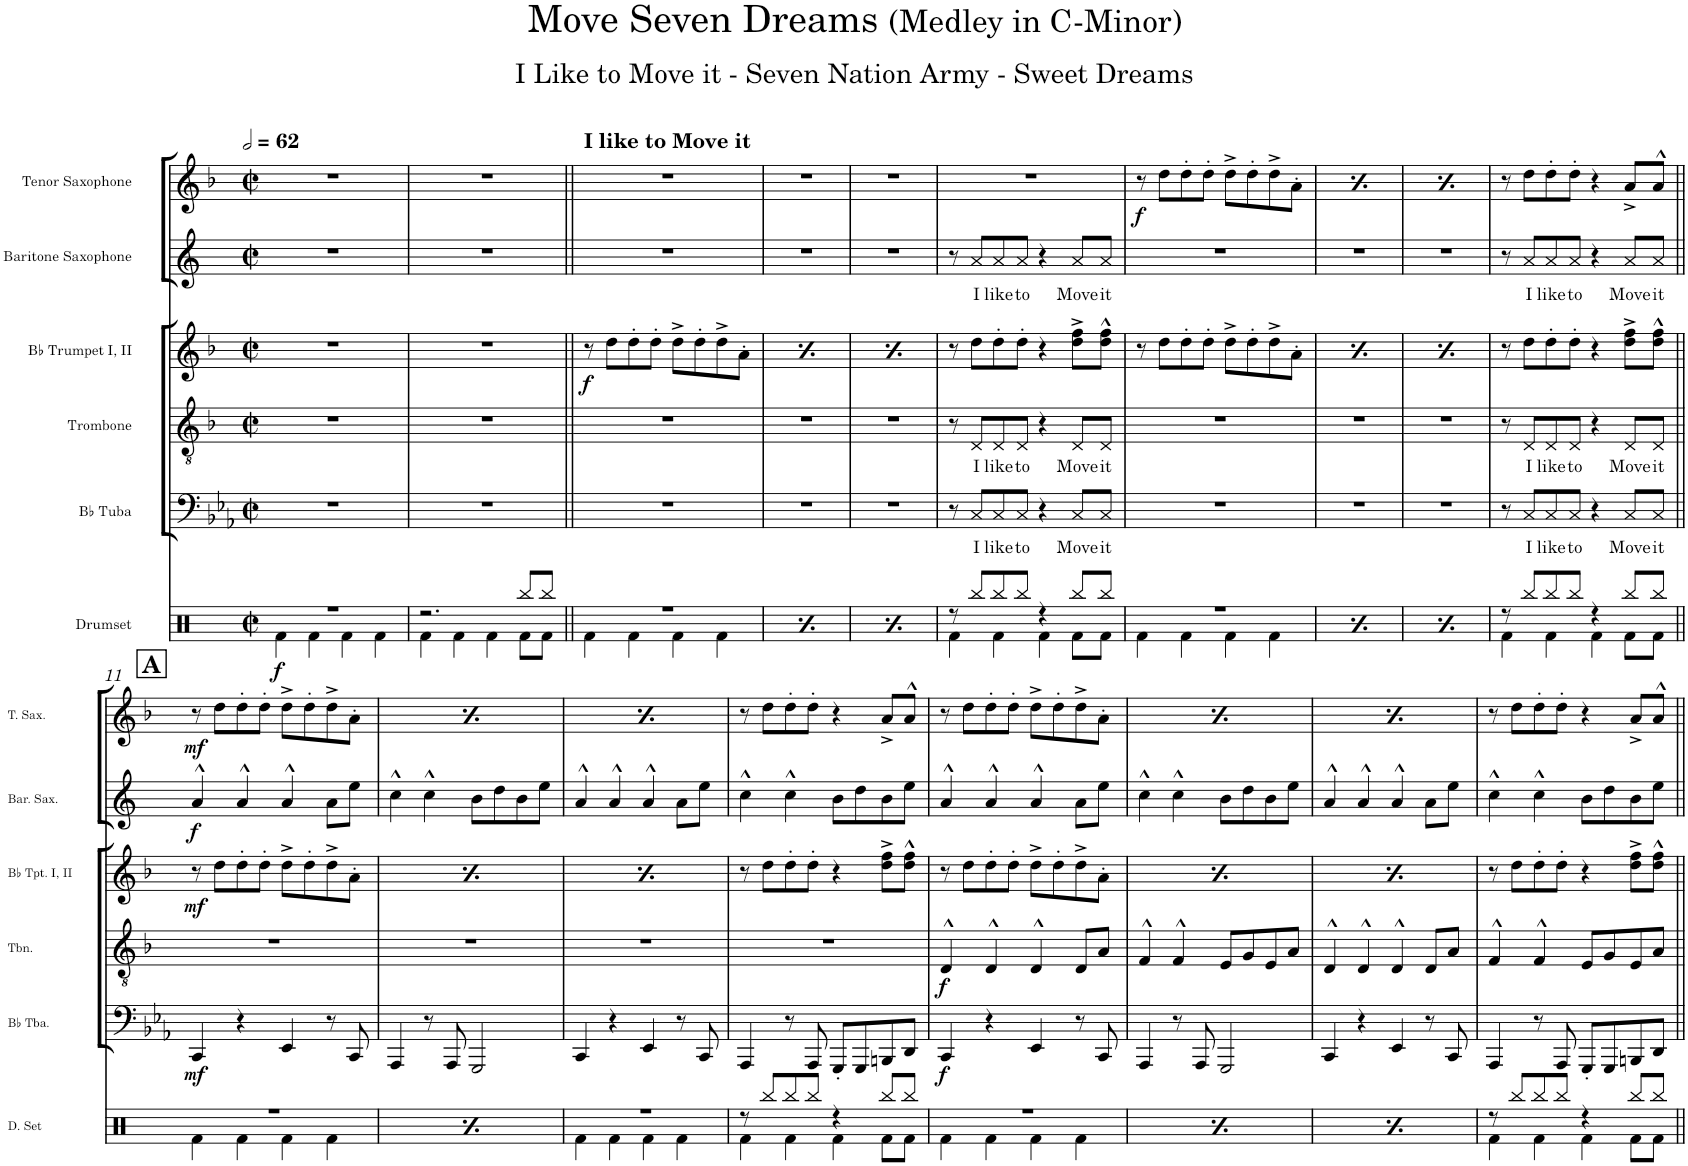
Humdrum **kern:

**kern	**dynam	**kern	**text	**dynam	**kern	**text	**dynam	**kern	**dynam	**kern	**text	**dynam	**kern	**dynam
*part6	*part6	*part5	*part5	*part5	*part4	*part4	*part4	*part3	*part3	*part2	*part2	*part2	*part1	*part1
*staff6	*staff6	*staff5	*staff5	*staff5	*staff4	*staff4	*staff4	*staff3	*staff3	*staff2	*staff2	*staff2	*staff1	*staff1
*I"Drumset	*	*I"Bb Tuba	*	*	*I"Trombone	*	*	*I"Bb Trumpet I, II	*	*I"Baritone Saxophone	*	*	*I"Tenor Saxophone	*
*I'D. Set	*	*I'Bb Tba.	*	*	*I'Tbn.	*	*	*I'Bb Tpt. I, II	*	*I'Bar. Sax.	*	*	*I'T. Sax.	*
*clefX	*	*clefF4	*	*	*clefGv2	*	*	*clefG2	*	*clefG2	*	*	*clefG2	*
*	*	*	*	*	*Trd1c2	*	*	*Trd1c2	*	*Trd12c21	*	*	*Trd8c14	*
*k[]	*	*k[b-e-a-]	*	*	*k[b-]	*	*	*k[b-]	*	*k[]	*	*	*k[b-]	*
*M2/2	*	*M2/2	*	*	*M2/2	*	*	*M2/2	*	*M2/2	*	*	*M2/2	*
*met(c|)	*	*met(c|)	*	*	*met(c|)	*	*	*met(c|)	*	*met(c|)	*	*	*met(c|)	*
*MM124	*	*MM124	*	*	*MM124	*	*	*MM124	*	*MM124	*	*	*MM124	*
=1	=1	=1	=1	=1	=1	=1	=1	=1	=1	=1	=1	=1	=1	=1
*^	*	*	*	*	*	*	*	*	*	*	*	*	*	*
!	!	!LO:DY:b	!	!	!	!	!	!	!	!	!	!	!	!	!
1r	4Rf\	f	1r	.	.	1r	.	.	1r	.	1r	.	.	1r	.
.	4Rf\	.	.	.	.	.	.	.	.	.	.	.	.	.	.
.	4Rf\	.	.	.	.	.	.	.	.	.	.	.	.	.	.
.	4Rf\	.	.	.	.	.	.	.	.	.	.	.	.	.	.
=2	=2	=2	=2	=2	=2	=2	=2	=2	=2	=2	=2	=2	=2	=2	=2
2.r	4Rf\	.	1r	.	.	1r	.	.	1r	.	1r	.	.	1r	.
.	4Rf\	.	.	.	.	.	.	.	.	.	.	.	.	.	.
.	4Rf\	.	.	.	.	.	.	.	.	.	.	.	.	.	.
8Rbb/L	8Rf\L	.	.	.	.	.	.	.	.	.	.	.	.	.	.
8Rbb/J	8Rf\J	.	.	.	.	.	.	.	.	.	.	.	.	.	.
=3||	=3||	=3||	=3||	=3||	=3||	=3||	=3||	=3||	=3||	=3||	=3||	=3||	=3||	=3||	=3||
!	!	!	!	!	!	!	!	!	!	!	!	!	!	!LO:TX:a:B:t=I like to Move it	!
!	!	!	!	!	!	!	!	!	!	!LO:DY:b	!	!	!	!	!
1r	4Rf\	.	1r	.	.	1r	.	.	8r	f	1r	.	.	1r	.
.	.	.	.	.	.	.	.	.	8dd\L	.	.	.	.	.	.
.	4Rf\	.	.	.	.	.	.	.	8dd'\	.	.	.	.	.	.
.	.	.	.	.	.	.	.	.	8dd'\J	.	.	.	.	.	.
.	4Rf\	.	.	.	.	.	.	.	8dd^\L	.	.	.	.	.	.
.	.	.	.	.	.	.	.	.	8dd'\	.	.	.	.	.	.
.	4Rf\	.	.	.	.	.	.	.	8dd^\	.	.	.	.	.	.
.	.	.	.	.	.	.	.	.	8a'\J	.	.	.	.	.	.
=4	=4	=4	=4	=4	=4	=4	=4	=4	=4	=4	=4	=4	=4	=4	=4
!	!	!	!	!	!	!	!	!	!	!LO:DY:b	!	!	!	!	!
1r	4Rf\	.	1r	.	.	1r	.	.	8r	f	1r	.	.	1r	.
.	.	.	.	.	.	.	.	.	8dd\L	.	.	.	.	.	.
.	4Rf\	.	.	.	.	.	.	.	8dd'\	.	.	.	.	.	.
.	.	.	.	.	.	.	.	.	8dd'\J	.	.	.	.	.	.
.	4Rf\	.	.	.	.	.	.	.	8dd^\L	.	.	.	.	.	.
.	.	.	.	.	.	.	.	.	8dd'\	.	.	.	.	.	.
.	4Rf\	.	.	.	.	.	.	.	8dd^\	.	.	.	.	.	.
.	.	.	.	.	.	.	.	.	8a'\J	.	.	.	.	.	.
=5	=5	=5	=5	=5	=5	=5	=5	=5	=5	=5	=5	=5	=5	=5	=5
!	!	!	!	!	!	!	!	!	!	!LO:DY:b	!	!	!	!	!
1r	4Rf\	.	1r	.	.	1r	.	.	8r	f	1r	.	.	1r	.
.	.	.	.	.	.	.	.	.	8dd\L	.	.	.	.	.	.
.	4Rf\	.	.	.	.	.	.	.	8dd'\	.	.	.	.	.	.
.	.	.	.	.	.	.	.	.	8dd'\J	.	.	.	.	.	.
.	4Rf\	.	.	.	.	.	.	.	8dd^\L	.	.	.	.	.	.
.	.	.	.	.	.	.	.	.	8dd'\	.	.	.	.	.	.
.	4Rf\	.	.	.	.	.	.	.	8dd^\	.	.	.	.	.	.
.	.	.	.	.	.	.	.	.	8a'\J	.	.	.	.	.	.
=6	=6	=6	=6	=6	=6	=6	=6	=6	=6	=6	=6	=6	=6	=6	=6
8r	4Rf\	.	8r	.	.	8r	.	.	8r	.	8r	.	.	1r	.
!	!	!	!	!LO:LY:b	!	!	!LO:LY:b	!	!	!	!	!LO:LY:b	!	!	!
8Rbb/L	.	.	8C/L	I	.	8D/L	I	.	8dd\L	.	8a/L	I	.	.	.
!	!	!	!	!LO:LY:b	!	!	!LO:LY:b	!	!	!	!	!LO:LY:b	!	!	!
8Rbb/	4Rf\	.	8C/	like	.	8D/	like	.	8dd'\	.	8a/	like	.	.	.
!	!	!	!	!LO:LY:b	!	!	!LO:LY:b	!	!	!	!	!LO:LY:b	!	!	!
8Rbb/J	.	.	8C/J	to	.	8D/J	to	.	8dd'\J	.	8a/J	to	.	.	.
4r	4Rf\	.	4r	.	.	4r	.	.	4r	.	4r	.	.	.	.
!	!	!	!	!LO:LY:b	!	!	!LO:LY:b	!	!	!	!	!LO:LY:b	!	!	!
8Rbb/L	8Rf\L	.	8C/L	Move	.	8D/L	Move	.	8dd\^ 8ff\^L	.	8a/L	Move	.	.	.
!	!	!	!	!LO:LY:b	!	!	!LO:LY:b	!	!	!	!	!LO:LY:b	!	!	!
8Rbb/J	8Rf\J	.	8C/J	it	.	8D/J	it	.	8dd\^^ 8ff\^^J	.	8a/J	it	.	.	.
=7	=7	=7	=7	=7	=7	=7	=7	=7	=7	=7	=7	=7	=7	=7	=7
!	!	!	!	!	!	!	!	!	!	!	!	!	!	!	!LO:DY:b
1r	4Rf\	.	1r	.	.	1r	.	.	8r	.	1r	.	.	8r	f
.	.	.	.	.	.	.	.	.	8dd\L	.	.	.	.	8dd\L	.
.	4Rf\	.	.	.	.	.	.	.	8dd'\	.	.	.	.	8dd'\	.
.	.	.	.	.	.	.	.	.	8dd'\J	.	.	.	.	8dd'\J	.
.	4Rf\	.	.	.	.	.	.	.	8dd^\L	.	.	.	.	8dd^\L	.
.	.	.	.	.	.	.	.	.	8dd'\	.	.	.	.	8dd'\	.
.	4Rf\	.	.	.	.	.	.	.	8dd^\	.	.	.	.	8dd^\	.
.	.	.	.	.	.	.	.	.	8a'\J	.	.	.	.	8a'\J	.
=8	=8	=8	=8	=8	=8	=8	=8	=8	=8	=8	=8	=8	=8	=8	=8
!	!	!	!	!	!	!	!	!	!	!	!	!	!	!	!LO:DY:b
1r	4Rf\	.	1r	.	.	1r	.	.	8r	.	1r	.	.	8r	f
.	.	.	.	.	.	.	.	.	8dd\L	.	.	.	.	8dd\L	.
.	4Rf\	.	.	.	.	.	.	.	8dd'\	.	.	.	.	8dd'\	.
.	.	.	.	.	.	.	.	.	8dd'\J	.	.	.	.	8dd'\J	.
.	4Rf\	.	.	.	.	.	.	.	8dd^\L	.	.	.	.	8dd^\L	.
.	.	.	.	.	.	.	.	.	8dd'\	.	.	.	.	8dd'\	.
.	4Rf\	.	.	.	.	.	.	.	8dd^\	.	.	.	.	8dd^\	.
.	.	.	.	.	.	.	.	.	8a'\J	.	.	.	.	8a'\J	.
=9	=9	=9	=9	=9	=9	=9	=9	=9	=9	=9	=9	=9	=9	=9	=9
!	!	!	!	!	!	!	!	!	!	!	!	!	!	!	!LO:DY:b
1r	4Rf\	.	1r	.	.	1r	.	.	8r	.	1r	.	.	8r	f
.	.	.	.	.	.	.	.	.	8dd\L	.	.	.	.	8dd\L	.
.	4Rf\	.	.	.	.	.	.	.	8dd'\	.	.	.	.	8dd'\	.
.	.	.	.	.	.	.	.	.	8dd'\J	.	.	.	.	8dd'\J	.
.	4Rf\	.	.	.	.	.	.	.	8dd^\L	.	.	.	.	8dd^\L	.
.	.	.	.	.	.	.	.	.	8dd'\	.	.	.	.	8dd'\	.
.	4Rf\	.	.	.	.	.	.	.	8dd^\	.	.	.	.	8dd^\	.
.	.	.	.	.	.	.	.	.	8a'\J	.	.	.	.	8a'\J	.
=10	=10	=10	=10	=10	=10	=10	=10	=10	=10	=10	=10	=10	=10	=10	=10
8r	4Rf\	.	8r	.	.	8r	.	.	8r	.	8r	.	.	8r	.
!	!	!	!	!LO:LY:b	!	!	!LO:LY:b	!	!	!	!	!LO:LY:b	!	!	!
8Rbb/L	.	.	8C/L	I	.	8D/L	I	.	8dd\L	.	8a/L	I	.	8dd\L	.
!	!	!	!	!LO:LY:b	!	!	!LO:LY:b	!	!	!	!	!LO:LY:b	!	!	!
8Rbb/	4Rf\	.	8C/	like	.	8D/	like	.	8dd'\	.	8a/	like	.	8dd'\	.
!	!	!	!	!LO:LY:b	!	!	!LO:LY:b	!	!	!	!	!LO:LY:b	!	!	!
8Rbb/J	.	.	8C/J	to	.	8D/J	to	.	8dd'\J	.	8a/J	to	.	8dd'\J	.
4r	4Rf\	.	4r	.	.	4r	.	.	4r	.	4r	.	.	4r	.
!	!	!	!	!LO:LY:b	!	!	!LO:LY:b	!	!	!	!	!LO:LY:b	!	!	!
8Rbb/L	8Rf\L	.	8C/L	Move	.	8D/L	Move	.	8dd\^ 8ff\^L	.	8a/L	Move	.	8a^/L	.
!	!	!	!	!LO:LY:b	!	!	!LO:LY:b	!	!	!	!	!LO:LY:b	!	!	!
8Rbb/J	8Rf\J	.	8C/J	it	.	8D/J	it	.	8dd\^^ 8ff\^^J	.	8a/J	it	.	8a^^/J	.
!!LO:LB:g=z
!!LO:REH:place=s1:a:B:cj:fs=14:t=A
=11||	=11||	=11||	=11||	=11||	=11||	=11||	=11||	=11||	=11||	=11||	=11||	=11||	=11||	=11||	=11||
!	!	!	!	!	!LO:DY:b	!	!	!	!	!LO:DY:b	!	!	!LO:DY:b	!	!LO:DY:b
1r	4Rf\	.	4CC/	.	mf	1r	.	.	8r	mf	4a^^/	.	f	8r	mf
.	.	.	.	.	.	.	.	.	8dd\L	.	.	.	.	8dd\L	.
.	4Rf\	.	4r	.	.	.	.	.	8dd'\	.	4a^^/	.	.	8dd'\	.
.	.	.	.	.	.	.	.	.	8dd'\J	.	.	.	.	8dd'\J	.
.	4Rf\	.	4EE-/	.	.	.	.	.	8dd^\L	.	4a^^/	.	.	8dd^\L	.
.	.	.	.	.	.	.	.	.	8dd'\	.	.	.	.	8dd'\	.
.	4Rf\	.	8r	.	.	.	.	.	8dd^\	.	8a\L	.	.	8dd^\	.
.	.	.	8CC/	.	.	.	.	.	8a'\J	.	8ee\J	.	.	8a'\J	.
!!LO:REH:place=s1:a:B:cj:fs=14:t=A
=12	=12	=12	=12	=12	=12	=12	=12	=12	=12	=12	=12	=12	=12	=12	=12
!	!	!	!	!	!	!	!	!	!	!LO:DY:b	!	!	!	!	!LO:DY:b
1r	4Rf\	.	4AAA-/	.	.	1r	.	.	8r	mf	4cc^^\	.	.	8r	mf
.	.	.	.	.	.	.	.	.	8dd\L	.	.	.	.	8dd\L	.
.	4Rf\	.	8r	.	.	.	.	.	8dd'\	.	4cc^^\	.	.	8dd'\	.
.	.	.	8AAA-/	.	.	.	.	.	8dd'\J	.	.	.	.	8dd'\J	.
.	4Rf\	.	2GGG/	.	.	.	.	.	8dd^\L	.	8b\L	.	.	8dd^\L	.
.	.	.	.	.	.	.	.	.	8dd'\	.	8dd\	.	.	8dd'\	.
.	4Rf\	.	.	.	.	.	.	.	8dd^\	.	8b\	.	.	8dd^\	.
.	.	.	.	.	.	.	.	.	8a'\J	.	8ee\J	.	.	8a'\J	.
!!LO:REH:place=s1:a:B:cj:fs=14:t=A
=13	=13	=13	=13	=13	=13	=13	=13	=13	=13	=13	=13	=13	=13	=13	=13
!	!	!	!	!	!	!	!	!	!	!LO:DY:b	!	!	!	!	!LO:DY:b
1r	4Rf\	.	4CC/	.	.	1r	.	.	8r	mf	4a^^/	.	.	8r	mf
.	.	.	.	.	.	.	.	.	8dd\L	.	.	.	.	8dd\L	.
.	4Rf\	.	4r	.	.	.	.	.	8dd'\	.	4a^^/	.	.	8dd'\	.
.	.	.	.	.	.	.	.	.	8dd'\J	.	.	.	.	8dd'\J	.
.	4Rf\	.	4EE-/	.	.	.	.	.	8dd^\L	.	4a^^/	.	.	8dd^\L	.
.	.	.	.	.	.	.	.	.	8dd'\	.	.	.	.	8dd'\	.
.	4Rf\	.	8r	.	.	.	.	.	8dd^\	.	8a\L	.	.	8dd^\	.
.	.	.	8CC/	.	.	.	.	.	8a'\J	.	8ee\J	.	.	8a'\J	.
=14	=14	=14	=14	=14	=14	=14	=14	=14	=14	=14	=14	=14	=14	=14	=14
8r	4Rf\	.	4AAA-/	.	.	1r	.	.	8r	.	4cc^^\	.	.	8r	.
8Rbb/L	.	.	.	.	.	.	.	.	8dd\L	.	.	.	.	8dd\L	.
8Rbb/	4Rf\	.	8r	.	.	.	.	.	8dd'\	.	4cc^^\	.	.	8dd'\	.
8Rbb/J	.	.	8AAA-/	.	.	.	.	.	8dd'\J	.	.	.	.	8dd'\J	.
4r	4Rf\	.	8GGG'/L	.	.	.	.	.	4r	.	8b\L	.	.	4r	.
.	.	.	8GGG/	.	.	.	.	.	.	.	8dd\	.	.	.	.
8Rbb/L	8Rf\L	.	8BBBn/	.	.	.	.	.	8dd\^ 8ff\^L	.	8b\	.	.	8a^/L	.
8Rbb/J	8Rf\J	.	8DD/J	.	.	.	.	.	8dd\^^ 8ff\^^J	.	8ee\J	.	.	8a^^/J	.
=15	=15	=15	=15	=15	=15	=15	=15	=15	=15	=15	=15	=15	=15	=15	=15
!	!	!	!	!	!LO:DY:b	!	!	!LO:DY:b	!	!	!	!	!	!	!
1r	4Rf\	.	4CC/	.	f	4D^^/	.	f	8r	.	4a^^/	.	.	8r	.
.	.	.	.	.	.	.	.	.	8dd\L	.	.	.	.	8dd\L	.
.	4Rf\	.	4r	.	.	4D^^/	.	.	8dd'\	.	4a^^/	.	.	8dd'\	.
.	.	.	.	.	.	.	.	.	8dd'\J	.	.	.	.	8dd'\J	.
.	4Rf\	.	4EE-/	.	.	4D^^/	.	.	8dd^\L	.	4a^^/	.	.	8dd^\L	.
.	.	.	.	.	.	.	.	.	8dd'\	.	.	.	.	8dd'\	.
.	4Rf\	.	8r	.	.	8D/L	.	.	8dd^\	.	8a\L	.	.	8dd^\	.
.	.	.	8CC/	.	.	8A/J	.	.	8a'\J	.	8ee\J	.	.	8a'\J	.
=16	=16	=16	=16	=16	=16	=16	=16	=16	=16	=16	=16	=16	=16	=16	=16
1r	4Rf\	.	4AAA-/	.	.	4F^^/	.	.	8r	.	4cc^^\	.	.	8r	.
.	.	.	.	.	.	.	.	.	8dd\L	.	.	.	.	8dd\L	.
.	4Rf\	.	8r	.	.	4F^^/	.	.	8dd'\	.	4cc^^\	.	.	8dd'\	.
.	.	.	8AAA-/	.	.	.	.	.	8dd'\J	.	.	.	.	8dd'\J	.
.	4Rf\	.	2GGG/	.	.	8E/L	.	.	8dd^\L	.	8b\L	.	.	8dd^\L	.
.	.	.	.	.	.	8G/	.	.	8dd'\	.	8dd\	.	.	8dd'\	.
.	4Rf\	.	.	.	.	8E/	.	.	8dd^\	.	8b\	.	.	8dd^\	.
.	.	.	.	.	.	8A/J	.	.	8a'\J	.	8ee\J	.	.	8a'\J	.
=17	=17	=17	=17	=17	=17	=17	=17	=17	=17	=17	=17	=17	=17	=17	=17
1r	4Rf\	.	4CC/	.	.	4D^^/	.	.	8r	.	4a^^/	.	.	8r	.
.	.	.	.	.	.	.	.	.	8dd\L	.	.	.	.	8dd\L	.
.	4Rf\	.	4r	.	.	4D^^/	.	.	8dd'\	.	4a^^/	.	.	8dd'\	.
.	.	.	.	.	.	.	.	.	8dd'\J	.	.	.	.	8dd'\J	.
.	4Rf\	.	4EE-/	.	.	4D^^/	.	.	8dd^\L	.	4a^^/	.	.	8dd^\L	.
.	.	.	.	.	.	.	.	.	8dd'\	.	.	.	.	8dd'\	.
.	4Rf\	.	8r	.	.	8D/L	.	.	8dd^\	.	8a\L	.	.	8dd^\	.
.	.	.	8CC/	.	.	8A/J	.	.	8a'\J	.	8ee\J	.	.	8a'\J	.
=18	=18	=18	=18	=18	=18	=18	=18	=18	=18	=18	=18	=18	=18	=18	=18
8r	4Rf\	.	4AAA-/	.	.	4F^^/	.	.	8r	.	4cc^^\	.	.	8r	.
8Rbb/L	.	.	.	.	.	.	.	.	8dd\L	.	.	.	.	8dd\L	.
8Rbb/	4Rf\	.	8r	.	.	4F^^/	.	.	8dd'\	.	4cc^^\	.	.	8dd'\	.
8Rbb/J	.	.	8AAA-/	.	.	.	.	.	8dd'\J	.	.	.	.	8dd'\J	.
4r	4Rf\	.	8GGG'/L	.	.	8E/L	.	.	4r	.	8b\L	.	.	4r	.
.	.	.	8GGG/	.	.	8G/	.	.	.	.	8dd\	.	.	.	.
8Rbb/L	8Rf\L	.	8BBBn/	.	.	8E/	.	.	8dd\^ 8ff\^L	.	8b\	.	.	8a^/L	.
8Rbb/J	8Rf\J	.	8DD/J	.	.	8A/J	.	.	8dd\^^ 8ff\^^J	.	8ee\J	.	.	8a^^/J	.
*v	*v	*	*	*	*	*	*	*	*	*	*	*	*	*	*
=||	=||	=||	=||	=||	=||	=||	=||	=||	=||	=||	=||	=||	=||	=||
*-	*-	*-	*-	*-	*-	*-	*-	*-	*-	*-	*-	*-	*-	*-
